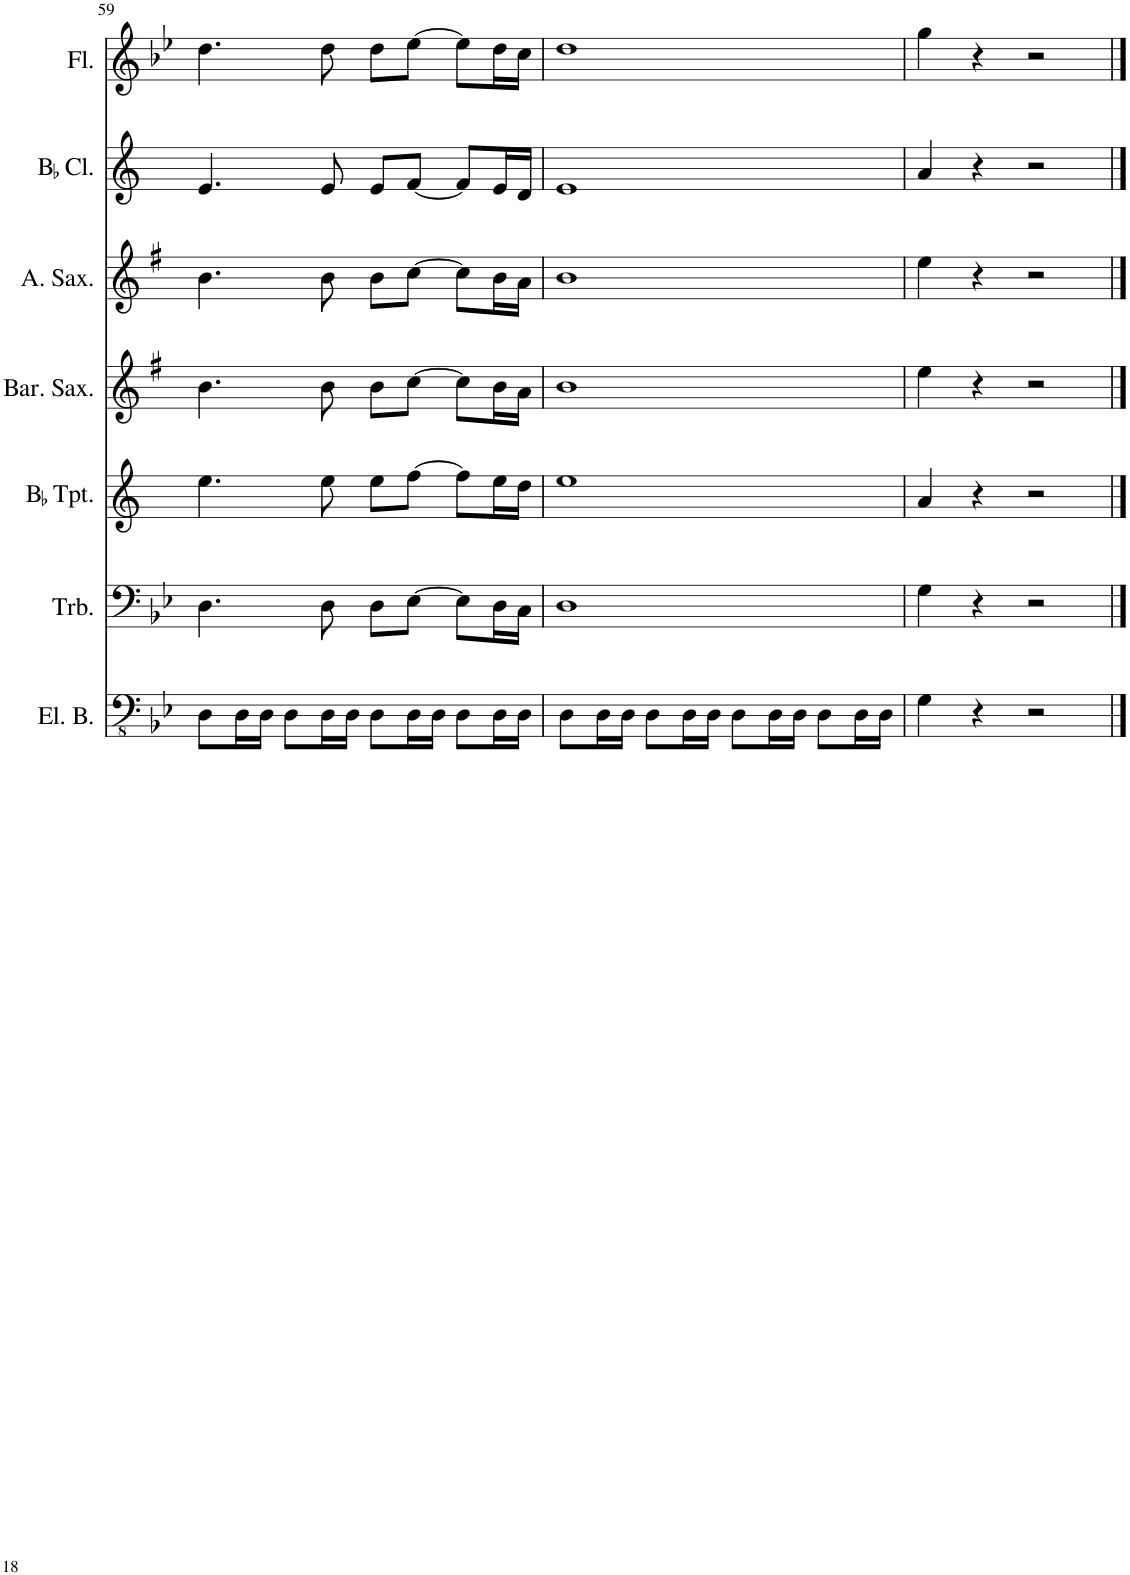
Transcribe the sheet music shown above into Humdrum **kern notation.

**kern	**kern	**kern	**kern	**kern	**kern	**kern
*part7	*part6	*part5	*part4	*part3	*part2	*part1
*staff7	*staff6	*staff5	*staff4	*staff3	*staff2	*staff1
*I"Electric Bass	*I"Trombone	*I"BaccidentalFlat Trumpet	*I"Baritone Saxophone	*I"Alto Saxophone	*I"BaccidentalFlat Clarinet	*I"Flute
*I'El. B.	*I'Trb.	*I'BaccidentalFlat Tpt.	*I'Bar. Sax.	*I'A. Sax.	*I'BaccidentalFlat Cl.	*I'Fl.
!!LO:PB:g=z
*clefFv4	*clefF4	*clefG2	*clefG2	*clefG2	*clefG2	*clefG2
*	*	*Trd1c2	*Trd12c21	*Trd5c9	*Trd1c2	*
*k[b-e-]	*k[b-e-]	*k[]	*k[f#]	*k[f#]	*k[]	*k[b-e-]
*M4/4	*M4/4	*M4/4	*M4/4	*M4/4	*M4/4	*M4/4
=59	=59	=59	=59	=59	=59	=59
8DD\L	4.D\	4.ee\	4.b\	4.b\	4.e/	4.dd\
16DD\L	.	.	.	.	.	.
16DD\JJ	.	.	.	.	.	.
8DD\L	.	.	.	.	.	.
16DD\L	8D\	8ee\	8b\	8b\	8e/	8dd\
16DD\JJ	.	.	.	.	.	.
8DD\L	8D\L	8ee\L	8b\L	8b\L	8e/L	8dd\L
16DD\L	[8E-\J	[8ff\J	[8cc\J	[8cc\J	[8f/J	[8ee-\J
16DD\JJ	.	.	.	.	.	.
8DD\L	8E-\L]	8ff\L]	8cc\L]	8cc\L]	8f/L]	8ee-\L]
16DD\L	16D\L	16ee\L	16b\L	16b\L	16e/L	16dd\L
16DD\JJ	16C\JJ	16dd\JJ	16a\JJ	16a\JJ	16d/JJ	16cc\JJ
=60	=60	=60	=60	=60	=60	=60
8DD\L	1D	1ee	1b	1b	1e	1dd
16DD\L	.	.	.	.	.	.
16DD\JJ	.	.	.	.	.	.
8DD\L	.	.	.	.	.	.
16DD\L	.	.	.	.	.	.
16DD\JJ	.	.	.	.	.	.
8DD\L	.	.	.	.	.	.
16DD\L	.	.	.	.	.	.
16DD\JJ	.	.	.	.	.	.
8DD\L	.	.	.	.	.	.
16DD\L	.	.	.	.	.	.
16DD\JJ	.	.	.	.	.	.
=61	=61	=61	=61	=61	=61	=61
4GG\	4G\	4a/	4ee\	4ee\	4a/	4gg\
4r	4r	4r	4r	4r	4r	4r
2r	2r	2r	2r	2r	2r	2r
==	==	==	==	==	==	==
*-	*-	*-	*-	*-	*-	*-
